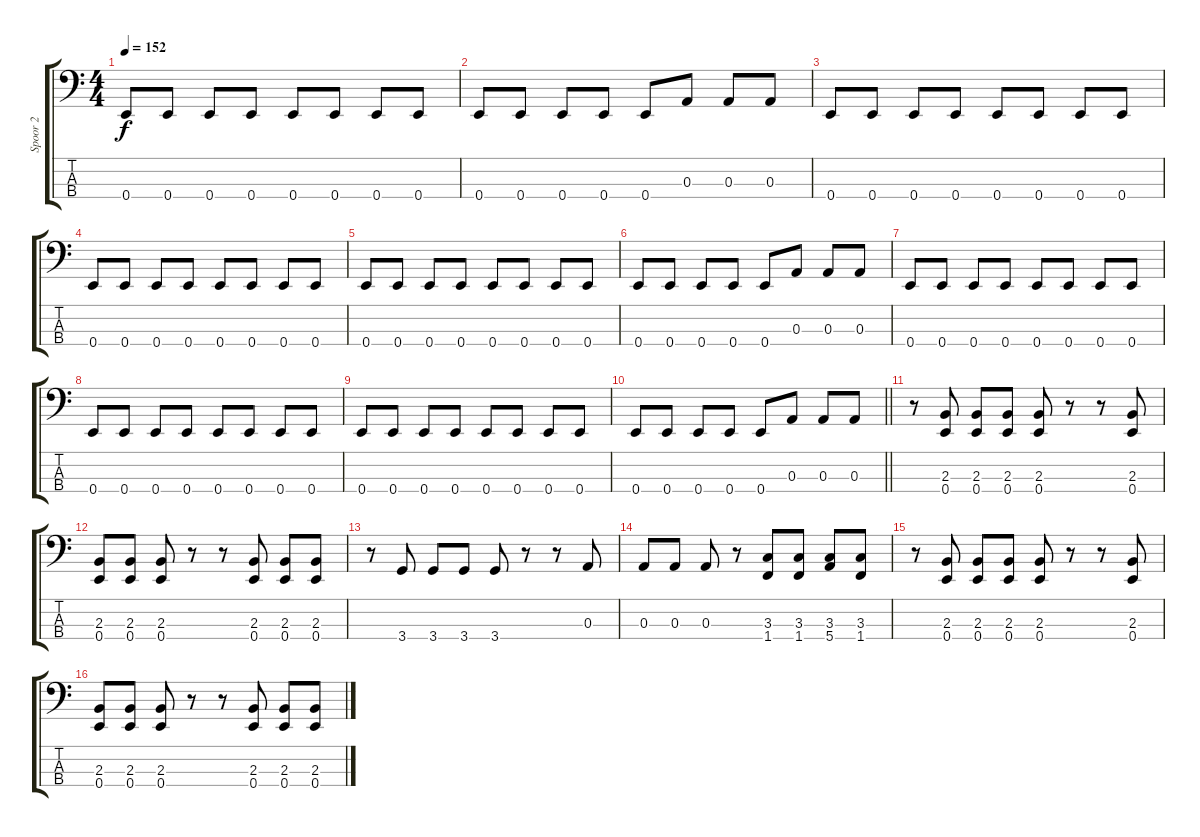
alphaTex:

\track ("Spoor 2" "Spoor 2") {instrument electricbassfinger}
\staff {score tabs}
\tuning (G2 D2 A1 E1) {hide}
\ts (4 4)
\tempo 152
\clef f4
\ks c
0.4.8{dy f} 0.4.8 0.4.8 0.4.8 0.4.8 0.4.8 0.4.8 0.4.8 |
0.4.8 0.4.8 0.4.8 0.4.8 0.4.8 0.3.8 0.3.8 0.3.8 |
0.4.8 0.4.8 0.4.8 0.4.8 0.4.8 0.4.8 0.4.8 0.4.8 |
0.4.8 0.4.8 0.4.8 0.4.8 0.4.8 0.4.8 0.4.8 0.4.8 |
0.4.8 0.4.8 0.4.8 0.4.8 0.4.8 0.4.8 0.4.8 0.4.8 |
0.4.8 0.4.8 0.4.8 0.4.8 0.4.8 0.3.8 0.3.8 0.3.8 |
0.4.8 0.4.8 0.4.8 0.4.8 0.4.8 0.4.8 0.4.8 0.4.8 |
0.4.8 0.4.8 0.4.8 0.4.8 0.4.8 0.4.8 0.4.8 0.4.8 |
0.4.8 0.4.8 0.4.8 0.4.8 0.4.8 0.4.8 0.4.8 0.4.8 |
\barLineRight lightlight
0.4.8 0.4.8 0.4.8 0.4.8 0.4.8 0.3.8 0.3.8 0.3.8 |
r.8 (2.3 0.4).8 (2.3 0.4).8 (2.3 0.4).8 (2.3 0.4).8 r.8 r.8 (2.3 0.4).8 |
(2.3 0.4).8 (2.3 0.4).8 (2.3 0.4).8 r.8 r.8 (2.3 0.4).8 (2.3 0.4).8 (2.3 0.4).8 |
r.8 3.4.8 3.4.8 3.4.8 3.4.8 r.8 r.8 0.3.8 |
0.3.8 0.3.8 0.3.8 r.8 (3.3 1.4).8 (3.3 1.4).8 (3.3 5.4).8 (3.3 1.4).8 |
r.8 (2.3 0.4).8 (2.3 0.4).8 (2.3 0.4).8 (2.3 0.4).8 r.8 r.8 (2.3 0.4).8 |
(2.3 0.4).8 (2.3 0.4).8 (2.3 0.4).8 r.8 r.8 (2.3 0.4).8 (2.3 0.4).8 (2.3 0.4).8
